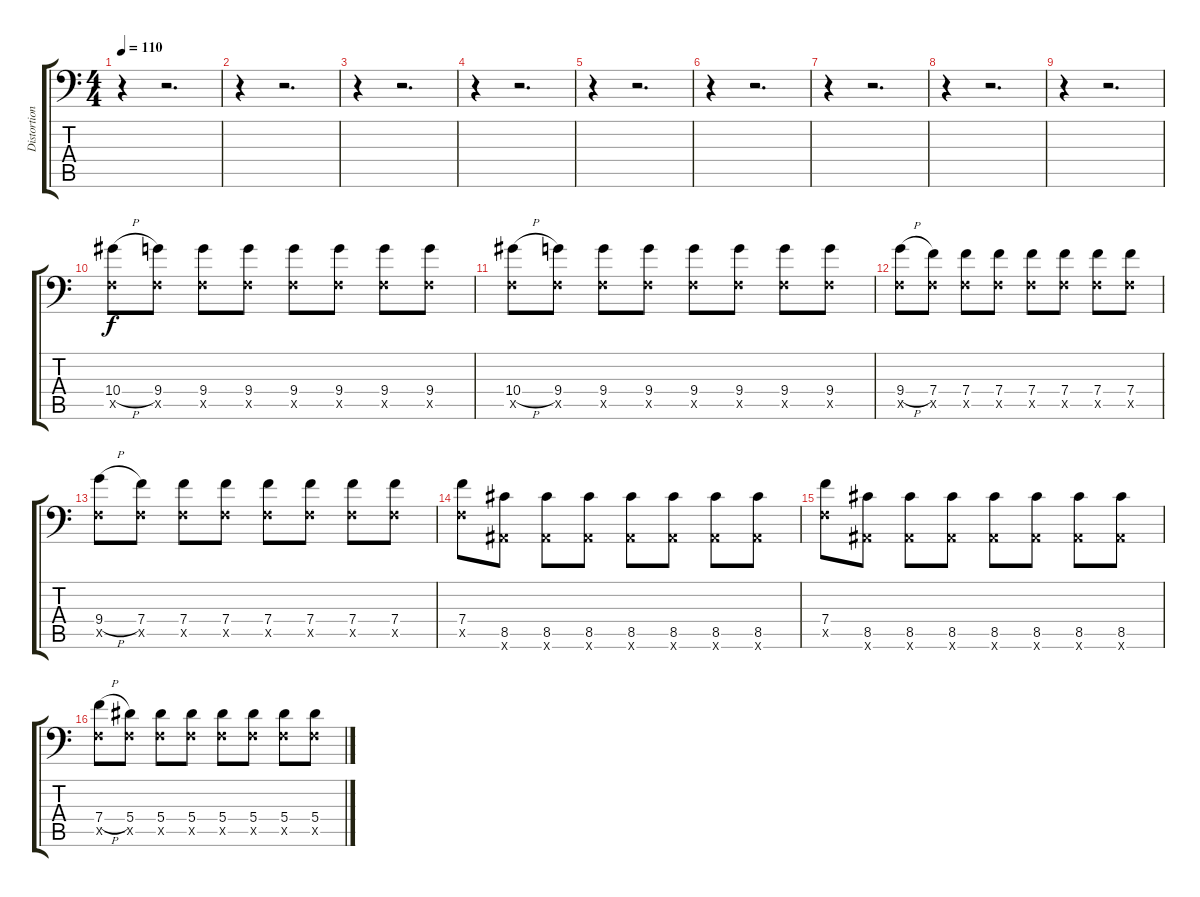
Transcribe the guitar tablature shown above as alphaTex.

\track ("Distortion Guitar" "Distortion") {instrument distortionguitar}
\staff {score tabs}
\tuning (C4 G3 Eb3 Bb2 F2 Bb1) {hide}
\ts (4 4)
\tempo 110
\clef f4
\ks c
r.4{dy f} r.2{d} |
r.4 r.2{d} |
r.4 r.2{d} |
r.4 r.2{d} |
r.4 r.2{d} |
r.4 r.2{d} |
r.4 r.2{d} |
r.4 r.2{d} |
r.4 r.2{d} |
(10.4{h} 0.5{x}).8 (9.4 0.5{x}).8 (9.4 0.5{x}).8 (9.4 0.5{x}).8 (9.4 0.5{x}).8 (9.4 0.5{x}).8 (9.4 0.5{x}).8 (9.4 0.5{x}).8 |
(10.4{h} 0.5{x}).8 (9.4 0.5{x}).8 (9.4 0.5{x}).8 (9.4 0.5{x}).8 (9.4 0.5{x}).8 (9.4 0.5{x}).8 (9.4 0.5{x}).8 (9.4 0.5{x}).8 |
(9.4{h} 0.5{x}).8 (7.4 0.5{x}).8 (7.4 0.5{x}).8 (7.4 0.5{x}).8 (7.4 0.5{x}).8 (7.4 0.5{x}).8 (7.4 0.5{x}).8 (7.4 0.5{x}).8 |
(9.4{h} 0.5{x}).8 (7.4 0.5{x}).8 (7.4 0.5{x}).8 (7.4 0.5{x}).8 (7.4 0.5{x}).8 (7.4 0.5{x}).8 (7.4 0.5{x}).8 (7.4 0.5{x}).8 |
(7.4 0.5{x}).8 (8.5 0.6{x}).8 (8.5 0.6{x}).8 (8.5 0.6{x}).8 (8.5 0.6{x}).8 (8.5 0.6{x}).8 (8.5 0.6{x}).8 (8.5 0.6{x}).8 |
(7.4 0.5{x}).8 (8.5 0.6{x}).8 (8.5 0.6{x}).8 (8.5 0.6{x}).8 (8.5 0.6{x}).8 (8.5 0.6{x}).8 (8.5 0.6{x}).8 (8.5 0.6{x}).8 |
(7.4{h} 0.5{x}).8 (5.4 0.5{x}).8 (5.4 0.5{x}).8 (5.4 0.5{x}).8 (5.4 0.5{x}).8 (5.4 0.5{x}).8 (5.4 0.5{x}).8 (5.4 0.5{x}).8
